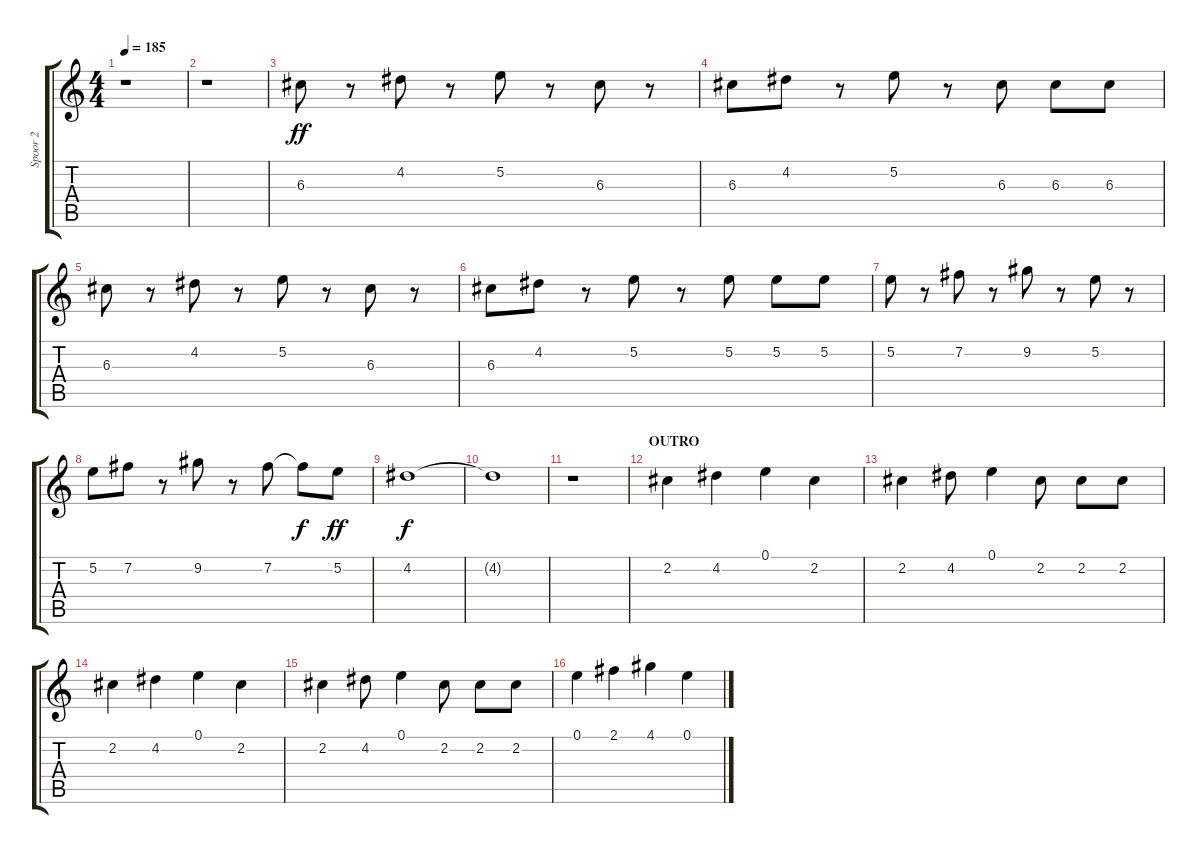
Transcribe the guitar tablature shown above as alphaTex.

\track ("Spoor 2" "Spoor 2") {instrument acousticguitarnylon}
\staff {score tabs}
\tuning (E4 B3 G3 D3 A2 E2) {hide}
\ts (4 4)
\tempo 185
\clef g2
\ks c
r.1{dy ff} |
r.1 |
6.3.8 r.8 4.2.8 r.8 5.2.8 r.8 6.3.8 r.8 |
6.3.8 4.2.8 r.8 5.2.8 r.8 6.3.8 6.3.8 6.3.8 |
6.3.8 r.8 4.2.8 r.8 5.2.8 r.8 6.3.8 r.8 |
6.3.8 4.2.8 r.8 5.2.8 r.8 5.2.8 5.2.8 5.2.8 |
5.2.8 r.8 7.2.8 r.8 9.2.8 r.8 5.2.8 r.8 |
5.2.8 7.2.8 r.8 9.2.8 r.8 7.2.8 7.2{t}.8{dy f} 5.2.8{dy ff} |
4.2.1{dy f} |
4.2{t}.1 |
r.1 |
\section ("" "OUTRO")
2.2.4 4.2.4 0.1.4 2.2.4 |
2.2.4 4.2.8 0.1.4 2.2.8 2.2.8 2.2.8 |
2.2.4 4.2.4 0.1.4 2.2.4 |
2.2.4 4.2.8 0.1.4 2.2.8 2.2.8 2.2.8 |
0.1.4 2.1.4 4.1.4 0.1.4
